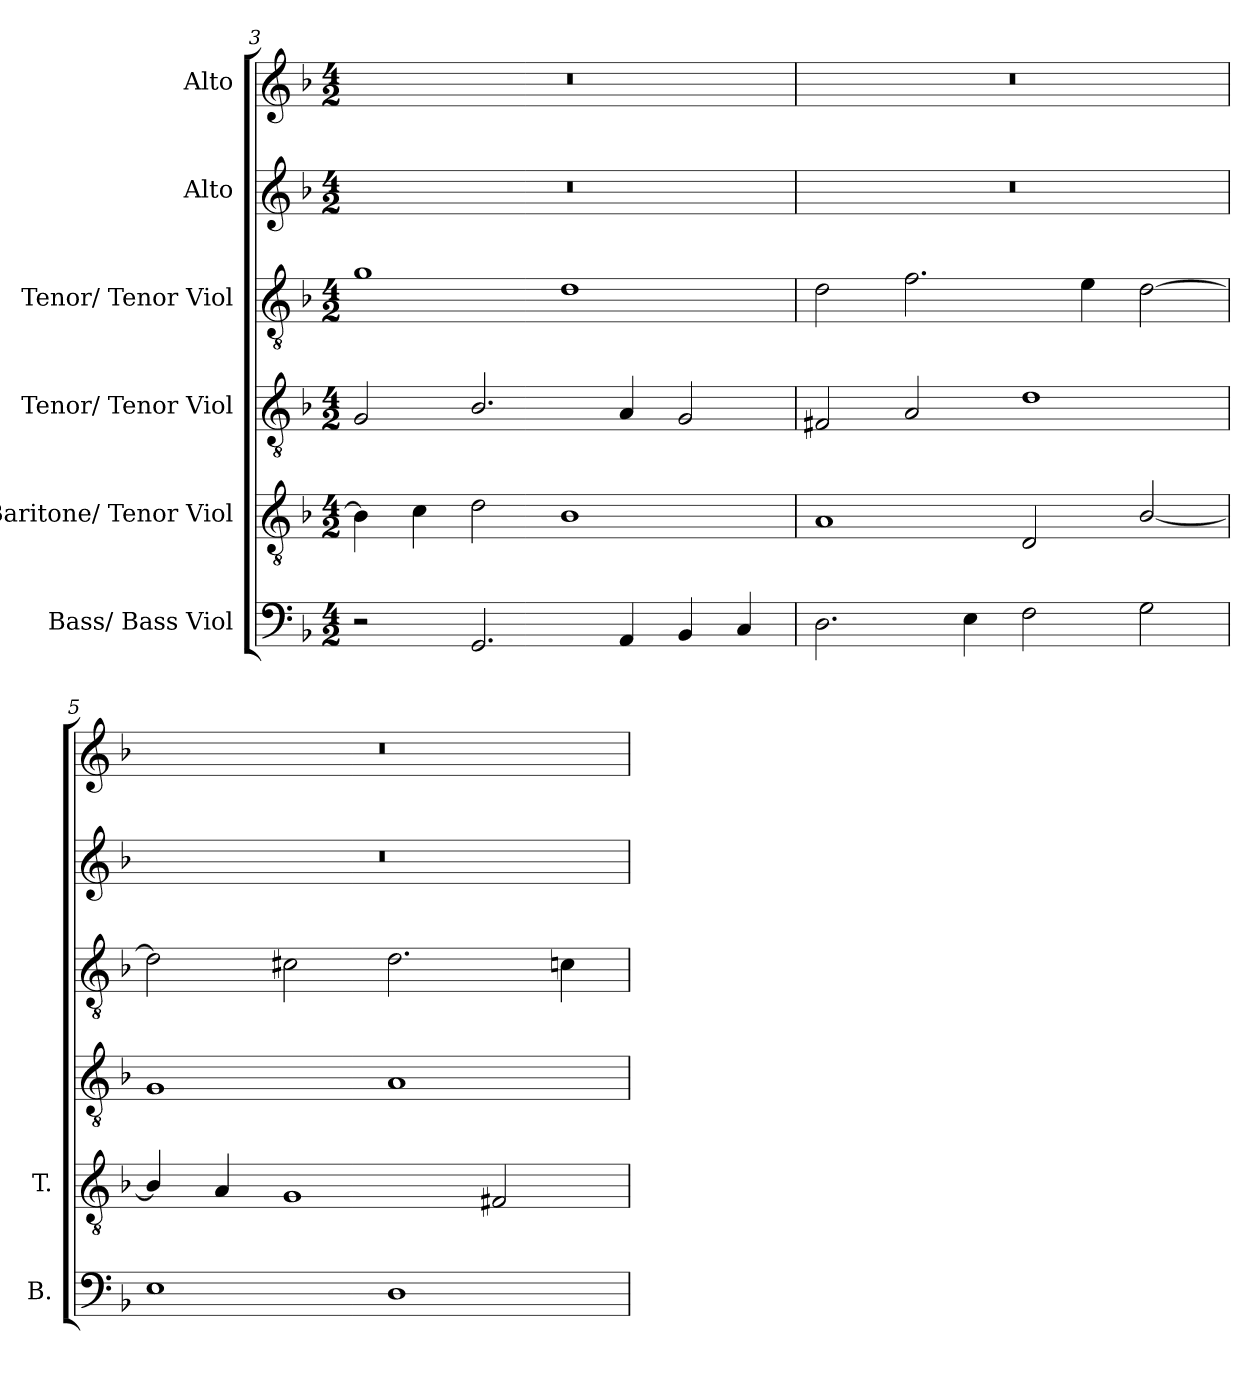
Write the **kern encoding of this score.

**kern	**kern	**kern	**kern	**kern	**kern
*part6	*part5	*part4	*part3	*part2	*part1
*staff6	*staff5	*staff4	*staff3	*staff2	*staff1
*I"Bass/ Bass Viol	*I"Baritone/ Tenor Viol	*I"Tenor/ Tenor Viol	*I"Tenor/ Tenor Viol	*I"Alto	*I"Alto
*I'B.	*I'T.	*	*	*	*
*clefF4	*clefGv2	*clefGv2	*clefGv2	*clefG2	*clefG2
*	*ITrd7c12	*ITrd7c12	*ITrd7c12	*	*
*k[b-]	*k[b-]	*k[b-]	*k[b-]	*k[b-]	*k[b-]
*F:	*F:	*F:	*F:	*F:	*F:
*M4/2	*M4/2	*M4/2	*M4/2	*M4/2	*M4/2
=3	=3	=3	=3	=3	=3
!	!	!	!	!LO:N:vis=1	!LO:N:vis=1
2r	4BB-i\]	2GGi/	1Gi	0r	0r
.	4Ci\	.	.	.	.
2.GGi/	2Di\	2.BB-i/	.	.	.
.	1BB-i	.	1Di	.	.
4AAi/	.	4AAi/	.	.	.
4BB-i/	.	2GGi/	.	.	.
4Ci/	.	.	.	.	.
=4	=4	=4	=4	=4	=4
!	!	!	!	!LO:N:vis=1	!LO:N:vis=1
2.Di\	1AAi	2FF#Xi/	2Di\	0r	0r
.	.	2AAi/	2.Fi\	.	.
4Ei\	.	.	.	.	.
2Fi\	2DDi/	1Di	.	.	.
.	.	.	4Ei\	.	.
2Gi\	[2BB-i/	.	[2Di\	.	.
!!LO:LB:g=z
=5	=5	=5	=5	=5	=5
!	!	!	!	!LO:N:vis=1	!LO:N:vis=1
1Ei	4BB-i/]	1GGi	2Di\]	0r	0r
.	4AAi/	.	.	.	.
.	1GGi	.	2C#Xi\	.	.
1Di	.	1AAi	2.Di\	.	.
.	2FF#Xi/	.	.	.	.
.	.	.	4Cni\	.	.
=	=	=	=	=	=
*-	*-	*-	*-	*-	*-
